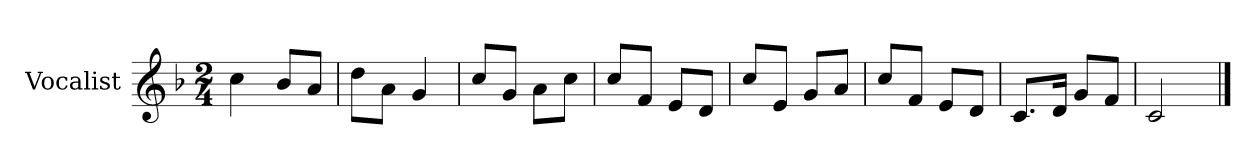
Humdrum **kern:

**kern
*part1
*staff1
*I"Vocalist
*k[b-]
*F:
*M2/4
=
4cc
8b-L
8aJ
=1
8ddL
8aJ
4g
=2
8ccL
8gJ
8aL
8ccJ
=3
8ccL
8fJ
8eL
8dJ
=4
8ccL
8eJ
8gL
8aJ
=5
8ccL
8fJ
8eL
8dJ
=6
8.cL
16dJk
8gL
8fJ
=7
2c
==
*-
